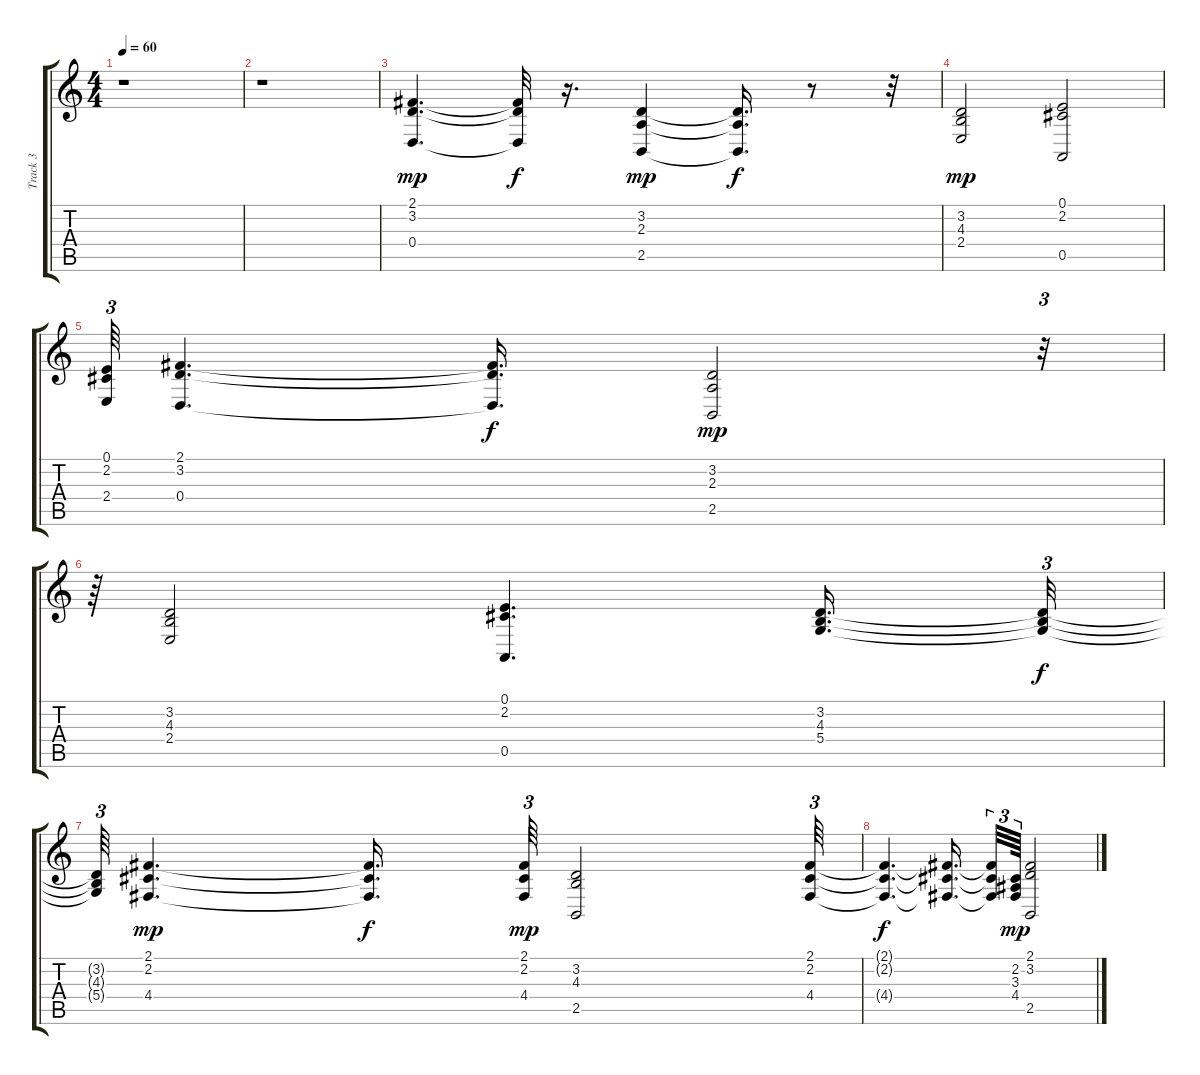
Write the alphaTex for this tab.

\track ("Track 3" "Track 3") {instrument pad2warm}
\staff {score tabs}
\tuning (E4 B3 G3 D3 A2 E2) {hide}
\ts (4 4)
\tempo 60
\clef g2
\ks c
r.1{dy mp} |
r.1 |
(2.1 3.2 0.4).4{d} (2.1{t} 3.2{t} 0.4{t}).32{dy f} r.16{d} (3.2 2.3 2.5).4{dy mp} (3.2{t} 2.3{t} 2.5{t}).16{d dy f} r.8 r.32 |
(3.2 4.3 2.4).2{dy mp} (0.1 2.2 0.5).2 |
(0.1 2.2 2.4).64{tu (3 2)} (2.1 3.2 0.4).4{d} (2.1{t} 3.2{t} 0.4{t}).16{d dy f} (3.2 2.3 2.5).2{dy mp} r.32{tu (3 2)} |
r.64{tu (3 2)} (3.2 4.3 2.4).2 (0.1 2.2 0.5).4{d} (3.2 4.3 5.4).16{d} (3.2{t} 4.3{t} 5.4{t}).32{tu (3 2) dy f} |
(3.2{t} 4.3{t} 5.4{t}).64{tu (3 2)} (2.1 2.2 4.4).4{d dy mp} (2.1{t} 2.2{t} 4.4{t}).16{d dy f} (2.1 2.2 4.4).64{tu (3 2) dy mp} (3.2 4.3 2.5).2 (2.1 2.2 4.4).64{tu (3 2)} |
(2.1{t} 2.2{t} 4.4{t}).4{d dy f} (2.1{t} 2.2{t} 4.4{t}).16{d} (2.1{t} 2.2{t} 4.4{t}).32{tu (3 2)} (2.2 3.3 4.4).64{tu (3 2) dy mp} (2.1 3.2 2.5).2
